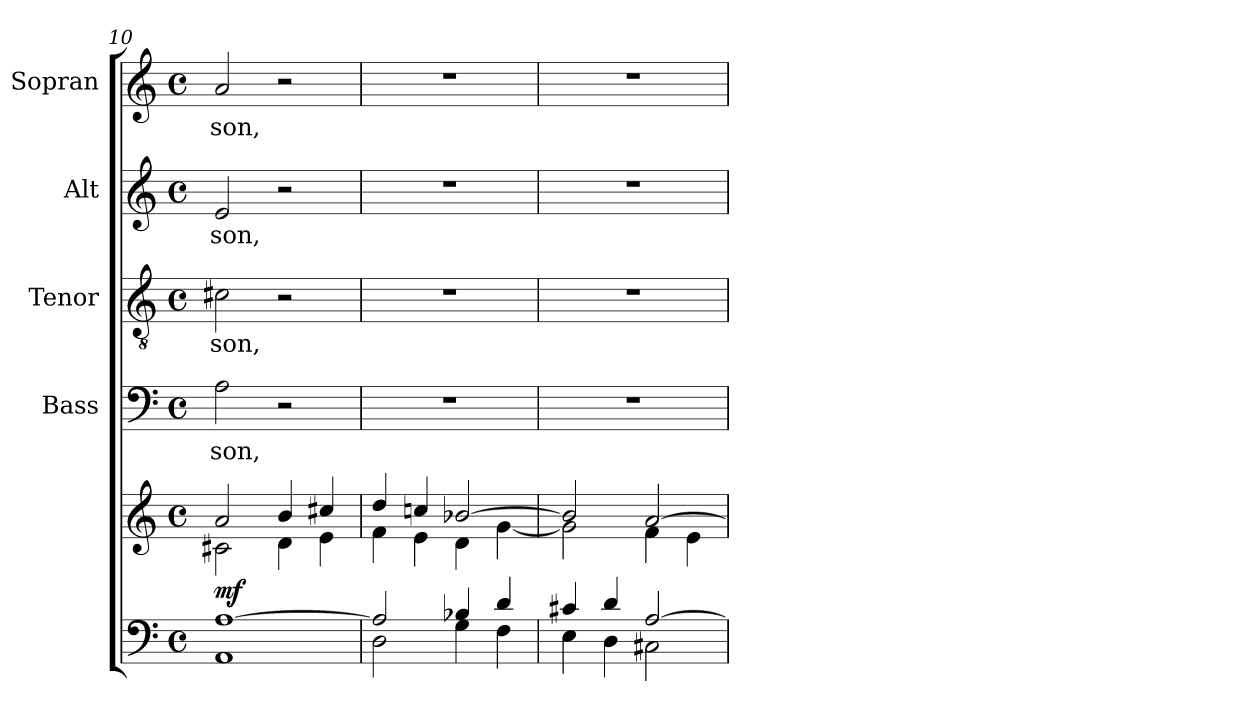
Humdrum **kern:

**kern	**kern	**dynam	**kern	**text	**kern	**text	**kern	**text	**kern	**text
*part5	*part5	*part5	*part4	*part4	*part3	*part3	*part2	*part2	*part1	*part1
*staff6	*staff5	*staff5/6	*staff4	*staff4	*staff3	*staff3	*staff2	*staff2	*staff1	*staff1
*	*	*	*I"Bass	*	*I"Tenor	*	*I"Alt	*	*I"Sopran	*
*	*	*	*I'B.	*	*I'T.	*	*I'A.	*	*I'S.	*
*clefF4	*clefG2	*	*clefF4	*	*clefGv2	*	*clefG2	*	*clefG2	*
*k[]	*k[]	*	*k[]	*	*k[]	*	*k[]	*	*k[]	*
*C:	*C:	*	*C:	*	*C:	*	*C:	*	*C:	*
*M4/4	*M4/4	*	*M4/4	*	*M4/4	*	*M4/4	*	*M4/4	*
*met(c)	*met(c)	*	*met(c)	*	*met(c)	*	*met(c)	*	*met(c)	*
=10	=10	=10	=10	=10	=10	=10	=10	=10	=10	=10
*^	*^	*	*	*	*	*	*	*	*	*
!	!	!	!	!LO:DY:b	!	!LO:LY:b	!	!LO:LY:b	!	!LO:LY:b	!	!LO:LY:b
[>1A	1AA	2a/	2c#X\	mf	2A\	-son,	2c#X\	-son,	2e/	-son,	2a/	-son,
.	.	4b/	4d\	.	2r	.	2r	.	2r	.	2r	.
.	.	4cc#X/	4e\	.	.	.	.	.	.	.	.	.
=11	=11	=11	=11	=11	=11	=11	=11	=11	=11	=11	=11	=11
2A/]	2D\	4dd/	4f\	.	1r	.	1r	.	1r	.	1r	.
.	.	4ccn/	4e\	.	.	.	.	.	.	.	.	.
4B-X/	4G\	[>2b-X/	4d\	.	.	.	.	.	.	.	.	.
4d/	4F\	.	[<4g\	.	.	.	.	.	.	.	.	.
=12	=12	=12	=12	=12	=12	=12	=12	=12	=12	=12	=12	=12
4c#X/	4E\	2b-/]	2g\]	.	1r	.	1r	.	1r	.	1r	.
4d/	4D\	.	.	.	.	.	.	.	.	.	.	.
[>2A/	2C#X\	[>2a/	4f\	.	.	.	.	.	.	.	.	.
.	.	.	4e\	.	.	.	.	.	.	.	.	.
*v	*v	*	*	*	*	*	*	*	*	*	*	*
*	*v	*v	*	*	*	*	*	*	*	*	*
=	=	=	=	=	=	=	=	=	=	=
*-	*-	*-	*-	*-	*-	*-	*-	*-	*-	*-
